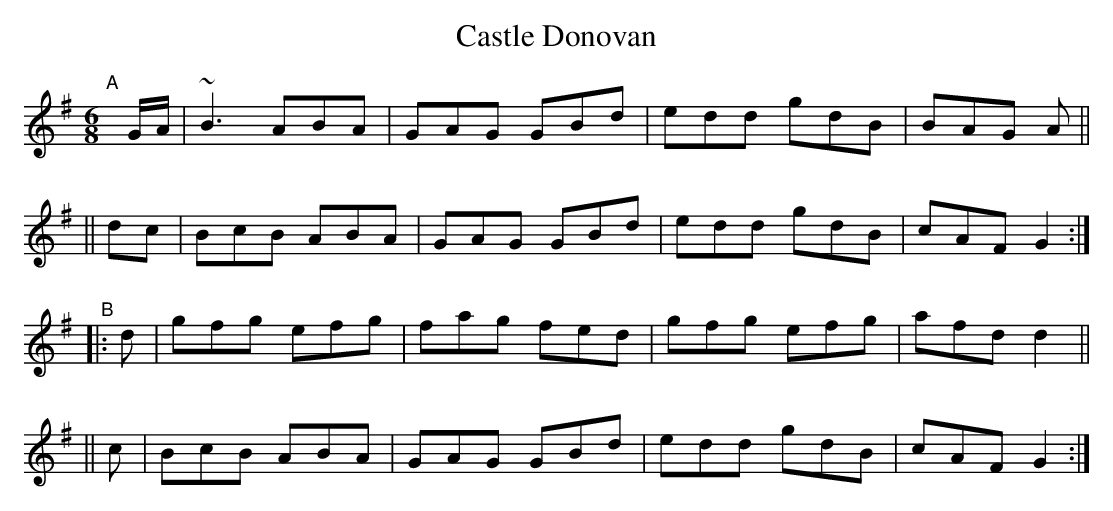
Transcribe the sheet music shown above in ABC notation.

X:1
T: Castle Donovan
M: 6/8
L: 1/8
K: G
"^A"[|]\
 G/A/ | ~B3 ABA | GAG GBd | edd gdB | BAG A ||
|| dc | BcB ABA | GAG GBd | edd gdB | cAF G2 :|
"^B"\
|: d | gfg efg | fag fed | gfg efg | afd d2 ||
|| c | BcB ABA | GAG GBd | edd gdB | cAF G2 :|
